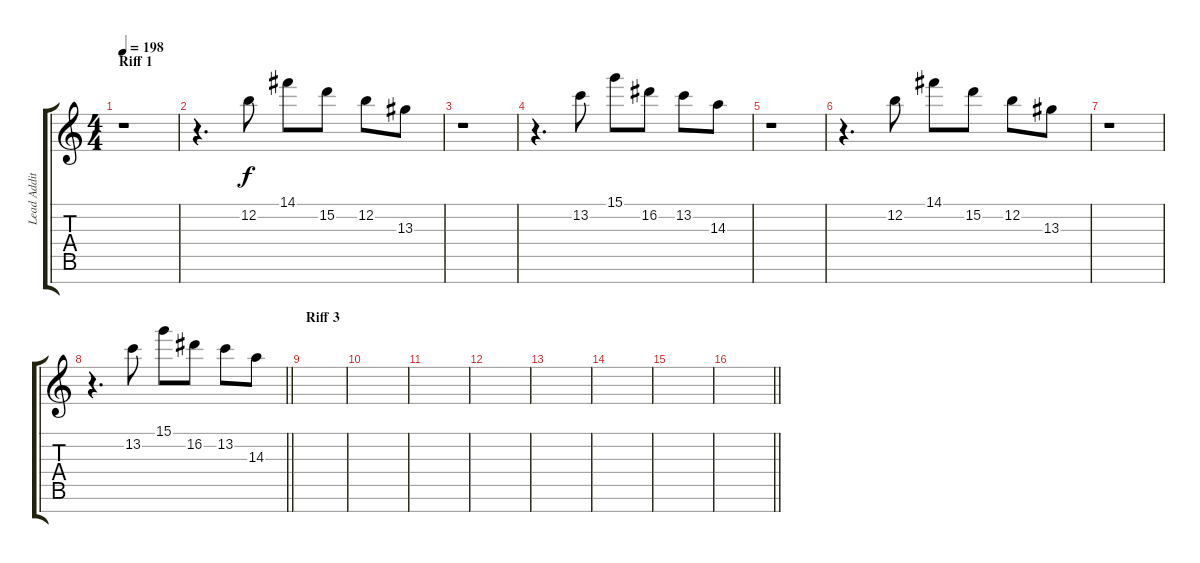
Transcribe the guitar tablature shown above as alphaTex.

\track ("Lead Additional" "Lead Addit") {instrument overdrivenguitar}
\staff {score tabs}
\tuning (E4 B3 G3 D3 A2 E2 B1) {hide}
\ts (4 4)
\section ("" "Riff 1")
\tempo 198
\clef g2
\ks c
r.1{dy f} |
r.4{d} 12.2.8 14.1.8 15.2.8 12.2.8 13.3.8 |
r.1 |
r.4{d} 13.2.8 15.1.8 16.2.8 13.2.8 14.3.8 |
r.1 |
r.4{d} 12.2.8 14.1.8 15.2.8 12.2.8 13.3.8 |
r.1 |
\barLineRight lightlight
r.4{d} 13.2.8 15.1.8 16.2.8 13.2.8 14.3.8 |
\section ("" "Riff 3")
|
|
|
|
|
|
|
\barLineRight lightlight
